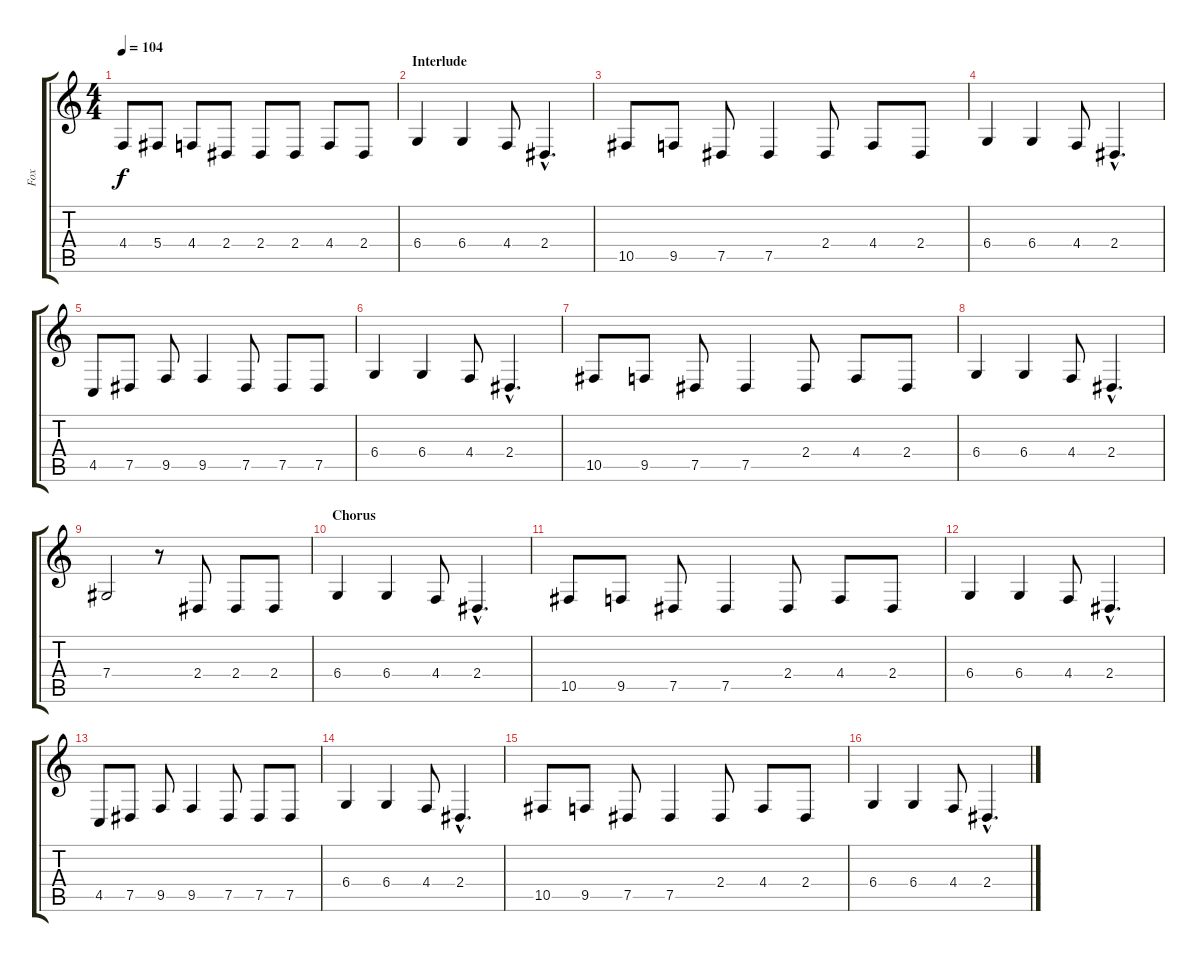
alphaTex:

\track ("Fox" "Fox") {instrument altosax}
\staff {score tabs}
\tuning (Eb4 Bb3 Gb3 Db3 Ab2 Eb2) {hide}
\ts (4 4)
\tempo 104
\clef g2
\ks c
4.4.8{dy f} 5.4.8 4.4.8 2.4.8 2.4.8 2.4.8 4.4.8 2.4.8 |
\section ("" "Interlude")
6.4.4 6.4.4 4.4.8 2.4{hac}.4{d} |
10.5.8 9.5.8 7.5.8 7.5.4 2.4.8 4.4.8 2.4.8 |
6.4.4 6.4.4 4.4.8 2.4{hac}.4{d} |
4.5.8 7.5.8 9.5.8 9.5.4 7.5.8 7.5.8 7.5.8 |
6.4.4 6.4.4 4.4.8 2.4{hac}.4{d} |
10.5.8 9.5.8 7.5.8 7.5.4 2.4.8 4.4.8 2.4.8 |
6.4.4 6.4.4 4.4.8 2.4{hac}.4{d} |
7.4.2 r.8 2.4.8 2.4.8 2.4.8 |
\section ("" "Chorus")
6.4.4 6.4.4 4.4.8 2.4{hac}.4{d} |
10.5.8 9.5.8 7.5.8 7.5.4 2.4.8 4.4.8 2.4.8 |
6.4.4 6.4.4 4.4.8 2.4{hac}.4{d} |
4.5.8 7.5.8 9.5.8 9.5.4 7.5.8 7.5.8 7.5.8 |
6.4.4 6.4.4 4.4.8 2.4{hac}.4{d} |
10.5.8 9.5.8 7.5.8 7.5.4 2.4.8 4.4.8 2.4.8 |
6.4.4 6.4.4 4.4.8 2.4{hac}.4{d}
